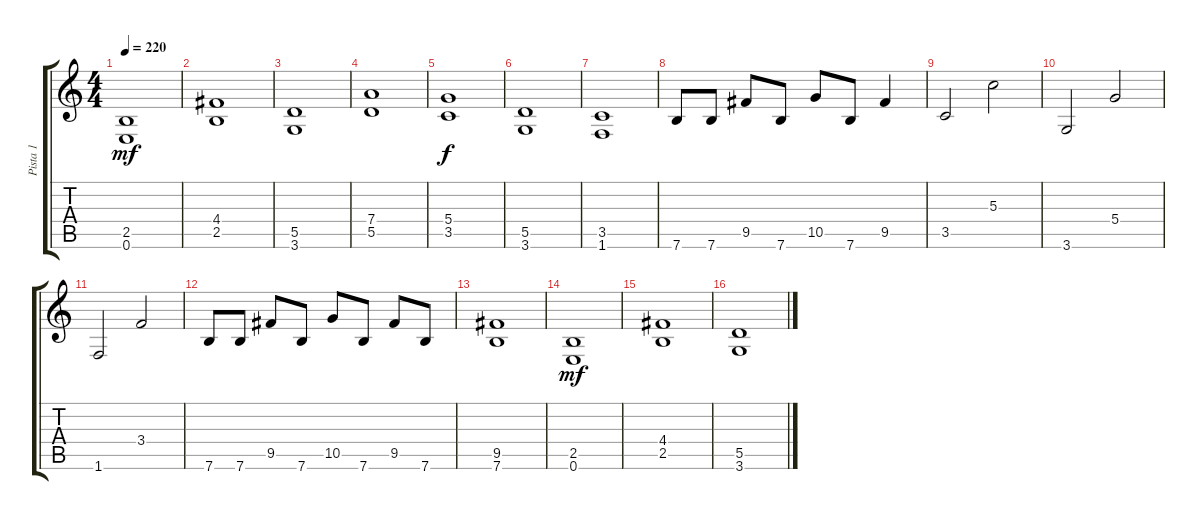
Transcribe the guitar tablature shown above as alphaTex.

\track ("Pista 1" "Pista 1") {instrument distortionguitar}
\staff {score tabs}
\tuning (E4 B3 G3 D3 A2 E2) {hide}
\ts (4 4)
\tempo 220
\clef g2
\ks c
(2.5 0.6).1{dy mf} |
(4.4 2.5).1 |
(5.5 3.6).1 |
(7.4 5.5).1 |
(5.4 3.5).1{dy f} |
(5.5 3.6).1 |
(3.5 1.6).1 |
7.6.8 7.6.8 9.5.8 7.6.8 10.5.8 7.6.8 9.5.4 |
3.5.2 5.3.2 |
3.6.2 5.4.2 |
1.6.2 3.4.2 |
7.6.8 7.6.8 9.5.8 7.6.8 10.5.8 7.6.8 9.5.8 7.6.8 |
(9.5 7.6).1 |
(2.5 0.6).1{dy mf} |
(4.4 2.5).1 |
(5.5 3.6).1
